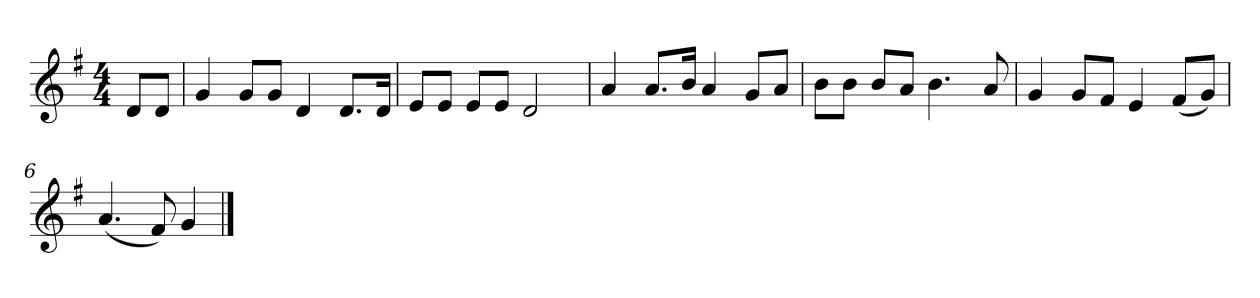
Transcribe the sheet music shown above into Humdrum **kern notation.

**kern
*part1
*staff1
*k[f#]
*M4/4
*MM120
=
8dL
8dJ
=1
4g
8gL
8gJ
4d
8.dL
16dJk
=2
8eL
8eJ
8eL
8eJ
2d
=3
4a
8.aL
16bJk
4a
8gL
8aJ
=4
8bL
8bJ
8bL
8aJ
4.b
8a
=5
4g
8gL
8f#J
4e
(8f#L
8gJ)
=6
(4.a
8f#)
4g
==
*-
